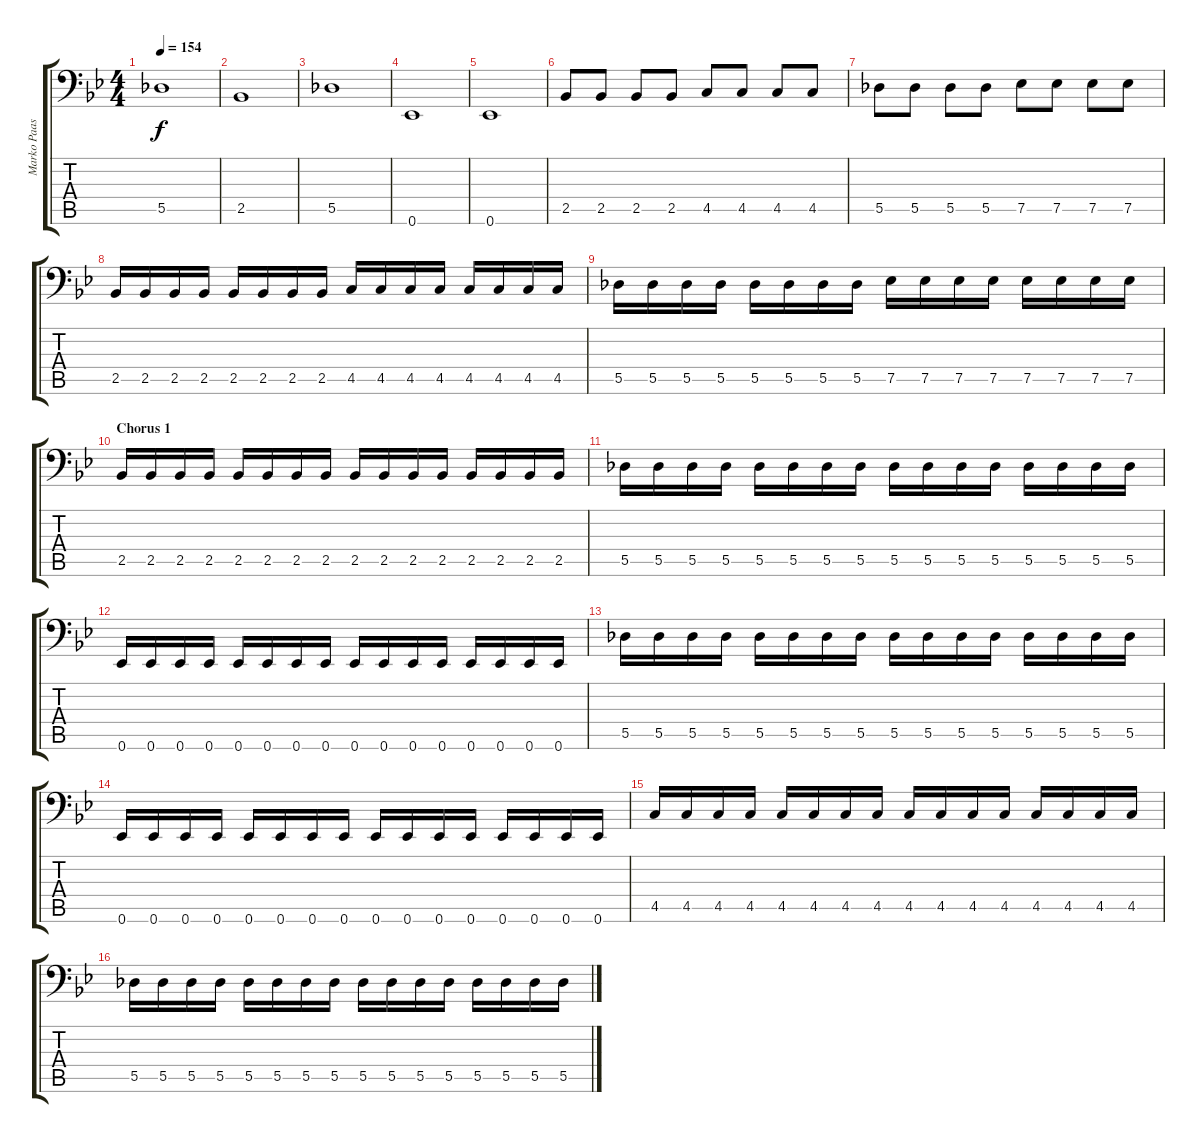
\track ("Marko Paasikoski" "Marko Paas") {instrument electricbasspick}
\staff {score tabs}
\tuning (Eb3 Bb2 Gb2 Db2 Ab1 Eb1) {hide}
\ts (4 4)
\tempo 154
\clef f4
\ks gminor
5.5.1{dy f} |
2.5.1 |
5.5.1 |
0.6.1 |
0.6.1 |
2.5.8 2.5.8 2.5.8 2.5.8 4.5.8 4.5.8 4.5.8 4.5.8 |
5.5.8 5.5.8 5.5.8 5.5.8 7.5.8 7.5.8 7.5.8 7.5.8 |
2.5.16 2.5.16 2.5.16 2.5.16 2.5.16 2.5.16 2.5.16 2.5.16 4.5.16 4.5.16 4.5.16 4.5.16 4.5.16 4.5.16 4.5.16 4.5.16 |
5.5.16 5.5.16 5.5.16 5.5.16 5.5.16 5.5.16 5.5.16 5.5.16 7.5.16 7.5.16 7.5.16 7.5.16 7.5.16 7.5.16 7.5.16 7.5.16 |
\section ("" "Chorus 1")
2.5.16 2.5.16 2.5.16 2.5.16 2.5.16 2.5.16 2.5.16 2.5.16 2.5.16 2.5.16 2.5.16 2.5.16 2.5.16 2.5.16 2.5.16 2.5.16 |
5.5.16 5.5.16 5.5.16 5.5.16 5.5.16 5.5.16 5.5.16 5.5.16 5.5.16 5.5.16 5.5.16 5.5.16 5.5.16 5.5.16 5.5.16 5.5.16 |
0.6.16 0.6.16 0.6.16 0.6.16 0.6.16 0.6.16 0.6.16 0.6.16 0.6.16 0.6.16 0.6.16 0.6.16 0.6.16 0.6.16 0.6.16 0.6.16 |
5.5.16 5.5.16 5.5.16 5.5.16 5.5.16 5.5.16 5.5.16 5.5.16 5.5.16 5.5.16 5.5.16 5.5.16 5.5.16 5.5.16 5.5.16 5.5.16 |
0.6.16 0.6.16 0.6.16 0.6.16 0.6.16 0.6.16 0.6.16 0.6.16 0.6.16 0.6.16 0.6.16 0.6.16 0.6.16 0.6.16 0.6.16 0.6.16 |
4.5.16 4.5.16 4.5.16 4.5.16 4.5.16 4.5.16 4.5.16 4.5.16 4.5.16 4.5.16 4.5.16 4.5.16 4.5.16 4.5.16 4.5.16 4.5.16 |
5.5.16 5.5.16 5.5.16 5.5.16 5.5.16 5.5.16 5.5.16 5.5.16 5.5.16 5.5.16 5.5.16 5.5.16 5.5.16 5.5.16 5.5.16 5.5.16
